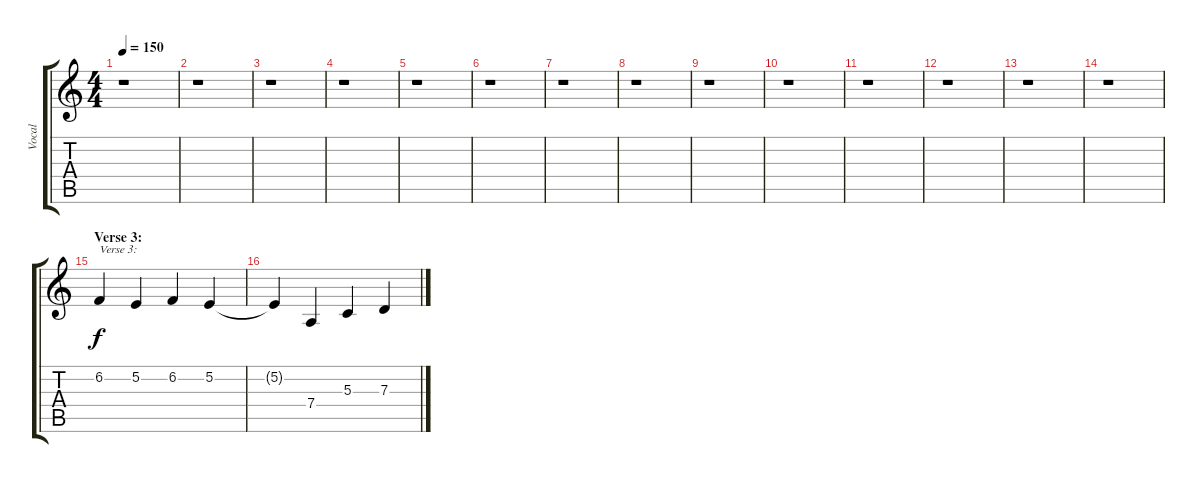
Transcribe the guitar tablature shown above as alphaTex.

\track ("Vocal" "Vocal") {instrument oboe}
\staff {score tabs}
\tuning (E4 B3 G3 D3 A2 E2) {hide}
\ts (4 4)
\tempo 150
\clef g2
\ks c
r.1{dy f} |
r.1 |
r.1 |
r.1 |
r.1 |
r.1 |
r.1 |
r.1 |
r.1 |
r.1 |
r.1 |
r.1 |
r.1 |
r.1 |
\section ("" "Verse 3:")
6.2.4{txt "Verse 3:"} 5.2.4 6.2.4 5.2.4 |
5.2{t}.4 7.4.4 5.3.4 7.3.4
